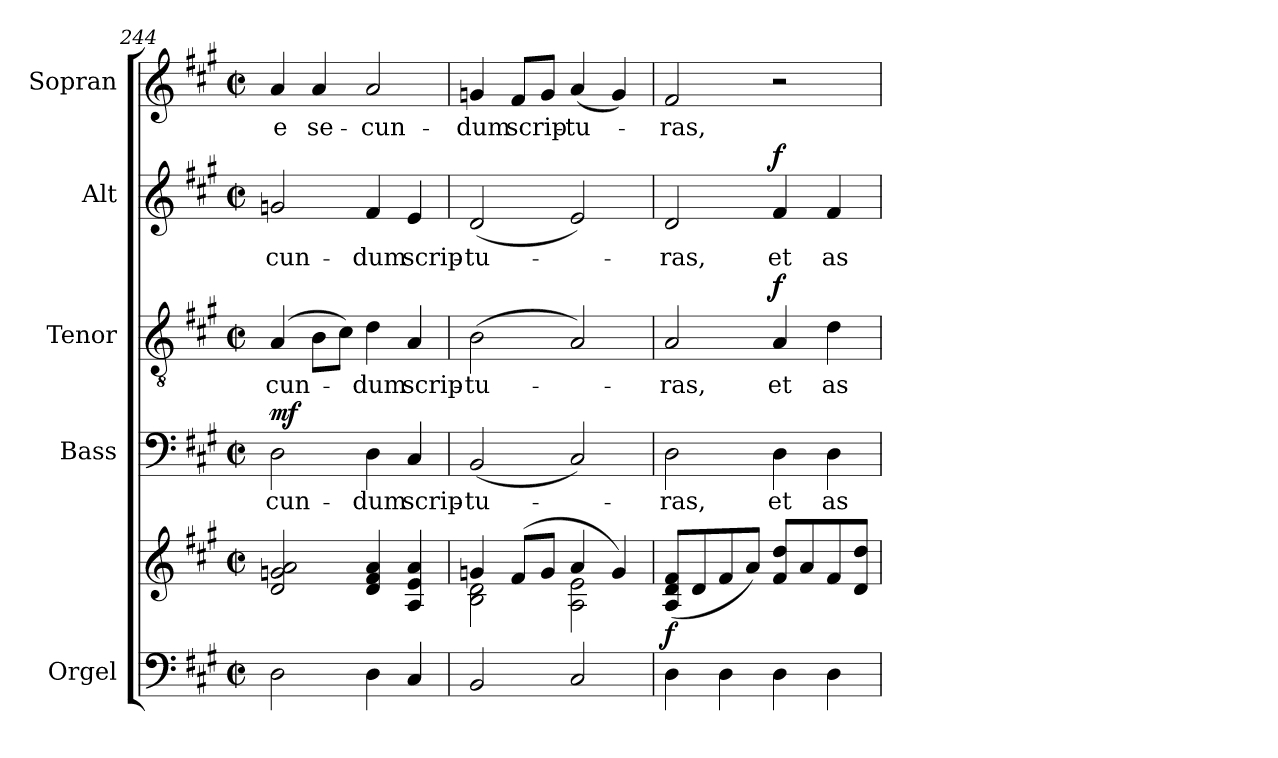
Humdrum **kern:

**kern	**kern	**dynam	**kern	**text	**dynam	**kern	**text	**dynam	**kern	**text	**dynam	**kern	**text
*part5	*part5	*part5	*part4	*part4	*part4	*part3	*part3	*part3	*part2	*part2	*part2	*part1	*part1
*staff6	*staff5	*staff5/6	*staff4	*staff4	*staff4	*staff3	*staff3	*staff3	*staff2	*staff2	*staff2	*staff1	*staff1
*I"Orgel	*	*	*I"Bass	*	*	*I"Tenor	*	*	*I"Alt	*	*	*I"Sopran	*
*I'Org.	*	*	*I'B.	*	*	*I'T.	*	*	*I'A.	*	*	*I'S.	*
*clefF4	*clefG2	*	*clefF4	*	*	*clefGv2	*	*	*clefG2	*	*	*clefG2	*
*k[f#c#g#]	*k[f#c#g#]	*	*k[f#c#g#]	*	*	*k[f#c#g#]	*	*	*k[f#c#g#]	*	*	*k[f#c#g#]	*
*A:	*A:	*	*A:	*	*	*A:	*	*	*A:	*	*	*A:	*
*M2/2	*M2/2	*	*M2/2	*	*	*M2/2	*	*	*M2/2	*	*	*M2/2	*
*met(c|)	*met(c|)	*	*met(c|)	*	*	*met(c|)	*	*	*met(c|)	*	*	*met(c|)	*
=244	=244	=244	=244	=244	=244	=244	=244	=244	=244	=244	=244	=244	=244
!	!	!	!	!LO:LY:b	!LO:DY:a	!	!LO:LY:b	!	!	!LO:LY:b	!	!	!LO:LY:b
2D\	2d/ 2gn/ 2a/	.	2D\	-cun-	mf	(4A/	-cun-	.	2gn/	-cun-	.	4a/	-e
!	!	!	!	!	!	!	!	!	!	!	!	!	!LO:LY:b
.	.	.	.	.	.	8B\L	.	.	.	.	.	4a/	se-
.	.	.	.	.	.	8c#\J)	.	.	.	.	.	.	.
!	!	!	!	!LO:LY:b	!	!	!LO:LY:b	!	!	!LO:LY:b	!	!	!LO:LY:b
4D\	4d/ 4f#/ 4a/	.	4D\	-dum	.	4d\	-dum	.	4f#/	-dum	.	2a/	-cun-
!	!	!	!	!LO:LY:b	!	!	!LO:LY:b	!	!	!LO:LY:b	!	!	!
4C#/	4A/ 4e/ 4a/	.	4C#/	scrip-	.	4A/	scrip-	.	4e/	scrip-	.	.	.
=245	=245	=245	=245	=245	=245	=245	=245	=245	=245	=245	=245	=245	=245
*	*^	*	*	*	*	*	*	*	*	*	*	*	*
!	!	!	!	!	!LO:LY:b	!	!	!LO:LY:b	!	!	!LO:LY:b	!	!	!LO:LY:b
2BB/	4gn/	2B\ 2d\	.	(<2BB/	-tu-	.	(>2B\	-tu-	.	(<2d/	-tu-	.	4gn/	-dum
!	!	!	!	!	!	!	!	!	!	!	!	!	!	!LO:LY:b
.	(>8f#/L	.	.	.	.	.	.	.	.	.	.	.	8f#/L	scrip-
.	8g/J	.	.	.	.	.	.	.	.	.	.	.	8g/J	.
!	!	!	!	!	!	!	!	!	!	!	!	!	!	!LO:LY:b
2C#/	4a/	2A\ 2e\	.	2C#/)	.	.	2A/)	.	.	2e/)	.	.	(<4a/	-tu-
.	4g/)	.	.	.	.	.	.	.	.	.	.	.	4g/)	.
*	*v	*v	*	*	*	*	*	*	*	*	*	*	*	*
!!LO:PB:g=z
=246	=246	=246	=246	=246	=246	=246	=246	=246	=246	=246	=246	=246	=246
!	!	!LO:DY:b	!	!LO:LY:b	!	!	!LO:LY:b	!	!	!LO:LY:b	!	!	!LO:LY:b
4D\	(<8A/ 8d/ 8f#/L	f	2D\	-ras,	.	2A/	-ras,	.	2d/	-ras,	.	2f#/	-ras,
.	8d/	.	.	.	.	.	.	.	.	.	.	.	.
4D\	8f#/	.	.	.	.	.	.	.	.	.	.	.	.
.	8a/J)	.	.	.	.	.	.	.	.	.	.	.	.
!	!	!	!	!LO:LY:b	!	!	!LO:LY:b	!LO:DY:a	!	!LO:LY:b	!LO:DY:a	!	!
4D\	8f#/ 8dd/L	.	4D\	et	.	4A/	et	f	4f#/	et	f	2r	.
.	8a/	.	.	.	.	.	.	.	.	.	.	.	.
!	!	!	!	!LO:LY:b	!	!	!LO:LY:b	!	!	!LO:LY:b	!	!	!
4D\	8f#/	.	4D\	as-	.	4d\	as-	.	4f#/	as-	.	.	.
.	8d/ 8dd/J	.	.	.	.	.	.	.	.	.	.	.	.
=	=	=	=	=	=	=	=	=	=	=	=	=	=
*-	*-	*-	*-	*-	*-	*-	*-	*-	*-	*-	*-	*-	*-
